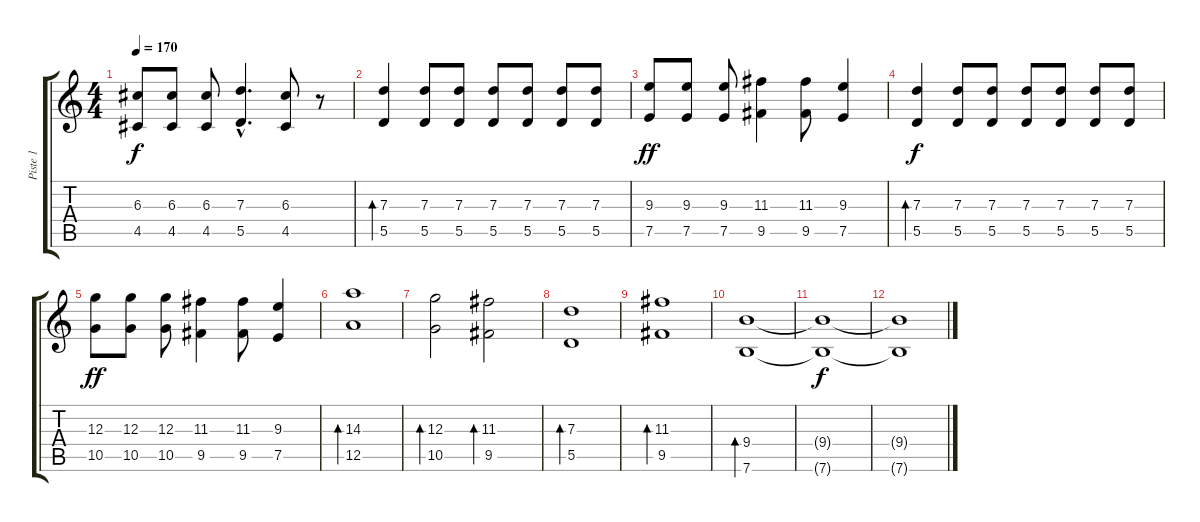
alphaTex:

\track ("Piste 1" "Piste 1") {instrument distortionguitar}
\staff {score tabs}
\tuning (E4 B3 G3 D3 A2 E2) {hide}
\ts (4 4)
\tempo 170
\clef g2
\ks c
(6.3 4.5).8{dy f} (6.3 4.5).8 (6.3 4.5).8 (7.3{hac} 5.5{hac}).4{d} (6.3 4.5).8 r.8 |
(7.3 5.5).4{bd 480} (7.3 5.5).8 (7.3 5.5).8 (7.3 5.5).8 (7.3 5.5).8 (7.3 5.5).8 (7.3 5.5).8 |
(9.3 7.5).8{dy ff} (9.3 7.5).8 (9.3 7.5).8 (11.3 9.5).4 (11.3 9.5).8 (9.3 7.5).4 |
(7.3 5.5).4{bd 480 dy f} (7.3 5.5).8 (7.3 5.5).8 (7.3 5.5).8 (7.3 5.5).8 (7.3 5.5).8 (7.3 5.5).8 |
(12.3 10.5).8{dy ff} (12.3 10.5).8 (12.3 10.5).8 (11.3 9.5).4 (11.3 9.5).8 (9.3 7.5).4 |
(14.3 12.5).1{bd 480} |
(12.3 10.5).2{bd 480} (11.3 9.5).2{bd 480} |
(7.3 5.5).1{bd 480} |
(11.3 9.5).1{bd 480} |
(9.4 7.6).1{bd 480} |
(9.4{t} 7.6{t}).1{dy f} |
(9.4{t} 7.6{t}).1
